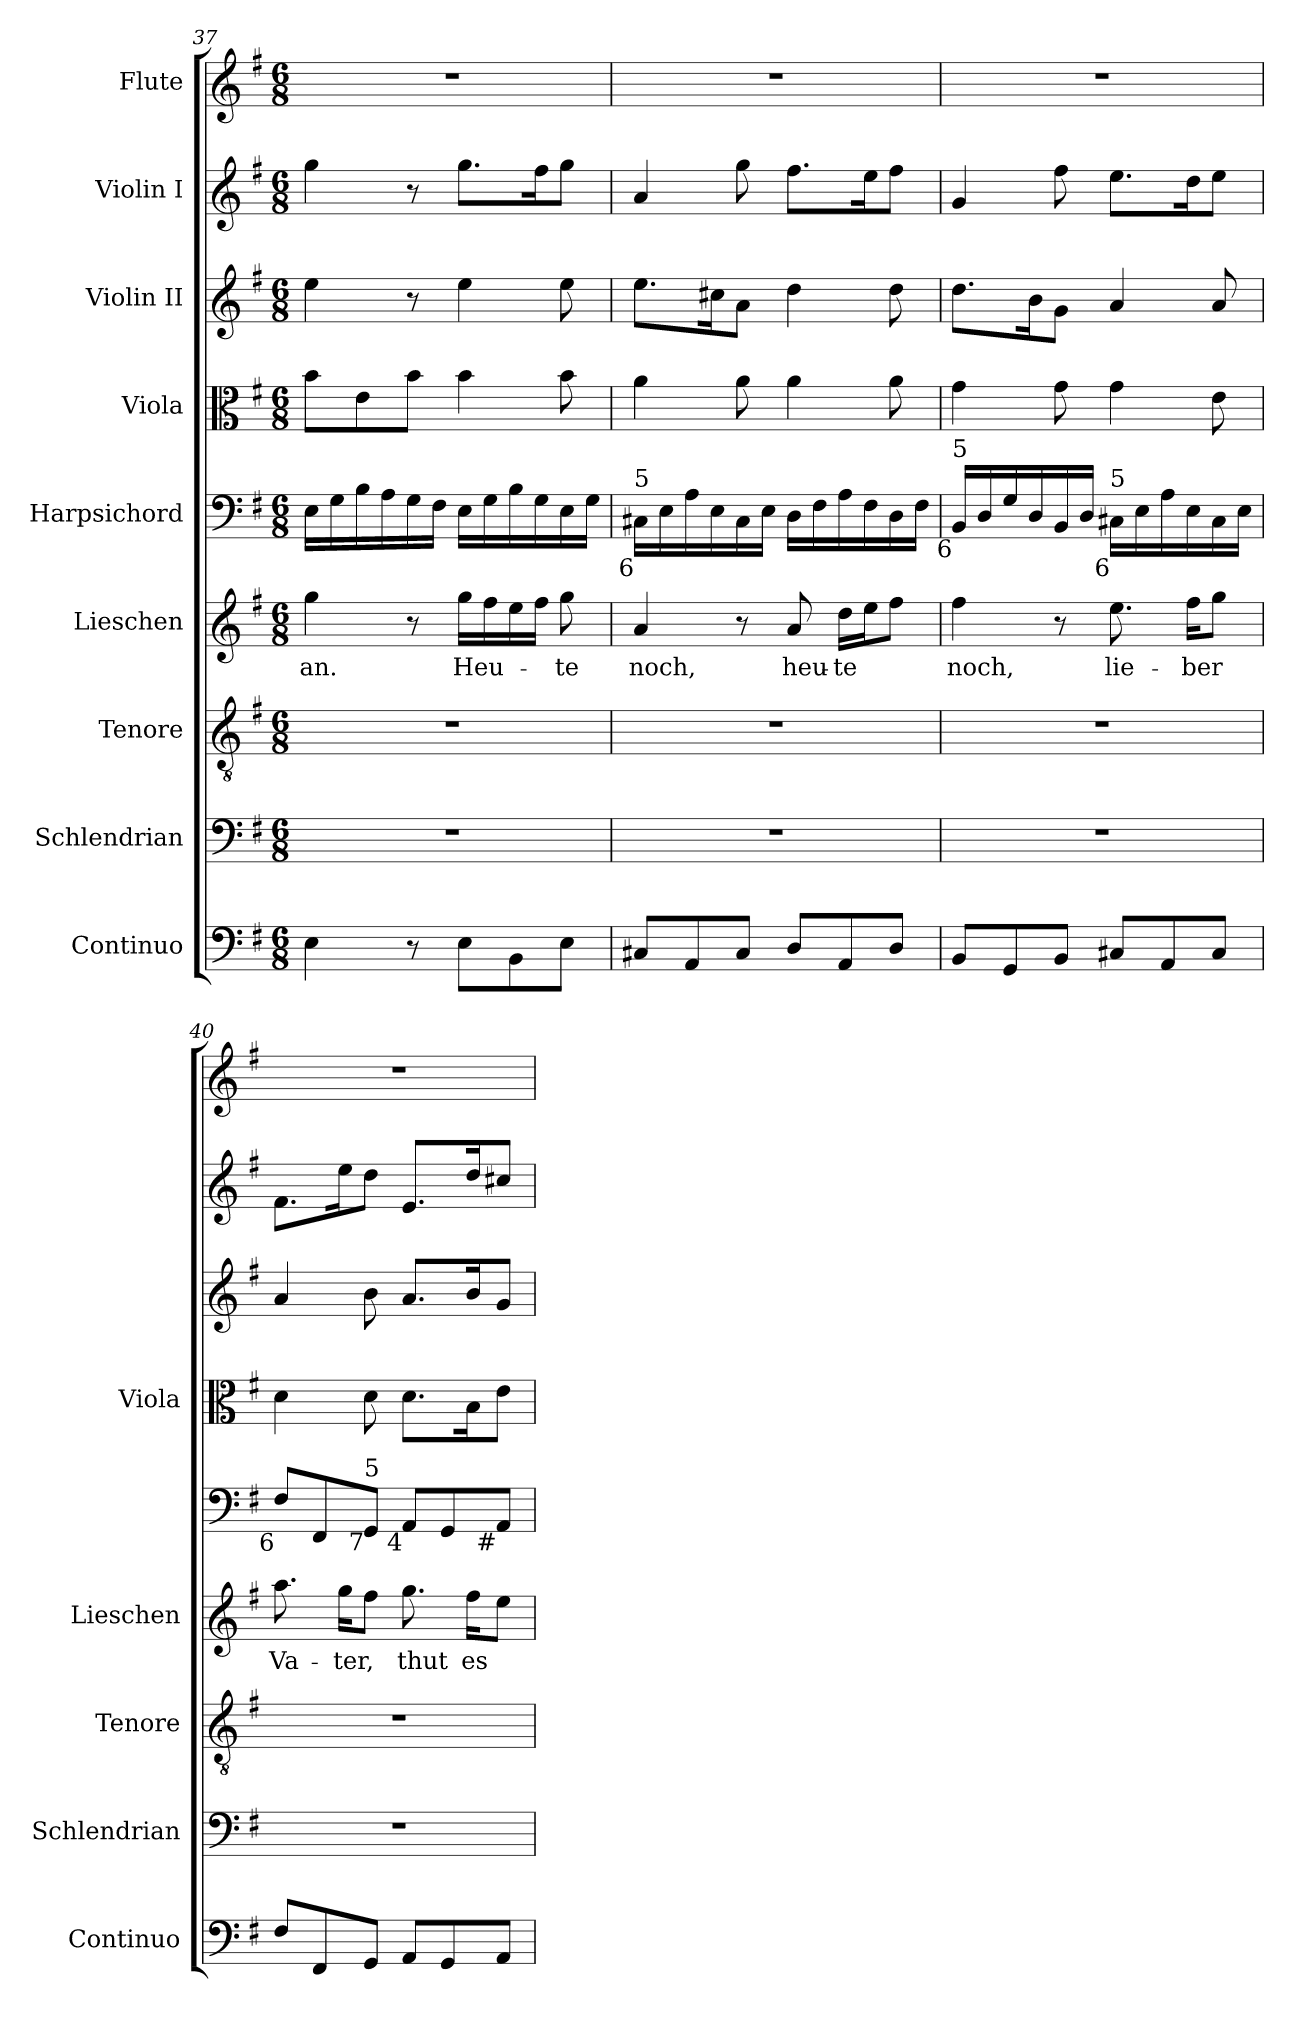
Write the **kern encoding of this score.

**kern	**kern	**kern	**kern	**text	**kern	**kern	**kern	**kern	**kern
*part9	*part8	*part7	*part6	*part6	*part5	*part4	*part3	*part2	*part1
*staff9	*staff8	*staff7	*staff6	*staff6	*staff5	*staff4	*staff3	*staff2	*staff1
*I"Continuo	*I"Schlendrian	*I"Tenore	*I"Lieschen	*	*I"Harpsichord	*I"Viola	*I"Violin II	*I"Violin I	*I"Flute
*I'Continuo	*I'Schlendrian	*I'Tenore	*I'Lieschen	*	*	*I'Viola	*	*	*
*clefF4	*clefF4	*clefGv2	*clefG2	*	*clefF4	*clefC3	*clefG2	*clefG2	*clefG2
*	*	*ITrd7c12	*	*	*	*	*	*	*
*k[f#]	*k[f#]	*k[f#]	*k[f#]	*	*k[f#]	*k[f#]	*k[f#]	*k[f#]	*k[f#]
*G:	*G:	*G:	*G:	*	*G:	*G:	*G:	*G:	*G:
*M6/8	*M6/8	*M6/8	*M6/8	*	*M6/8	*M6/8	*M6/8	*M6/8	*M6/8
=37	=37	=37	=37	=37	=37	=37	=37	=37	=37
!	!LO:N:vis=1	!LO:N:vis=1	!	!	!	!	!	!	!
!	!	!	!	!LO:LY:b:color=#000000	!	!	!	!	!LO:N:vis=1
4Ei\	2.r	2.r	4ggi\	an.	16Ei\LL	8bi\L	4eei\	4ggi\	2.r
.	.	.	.	.	16Gi\	.	.	.	.
.	.	.	.	.	16Bi\	8ei\	.	.	.
.	.	.	.	.	16Ai\	.	.	.	.
8r	.	.	8r	.	16Gi\	8bi\J	8r	8r	.
.	.	.	.	.	16F#i\JJ	.	.	.	.
!	!	!	!	!LO:LY:b:color=#000000	!	!	!	!	!
8Ei\L	.	.	16ggi\LL	Heu-	16Ei\LL	4bi\	4eei\	8.ggi\L	.
.	.	.	16ff#i\	.	16Gi\	.	.	.	.
8BBi\	.	.	16eei\	.	16Bi\	.	.	.	.
.	.	.	16ff#i\JJ	.	16Gi\	.	.	16ff#i\k	.
!	!	!	!	!LO:LY:b:color=#000000	!	!	!	!	!
8Ei\J	.	.	8ggi\	-te	16Ei\	8bi\	8eei\	8ggi\J	.
.	.	.	.	.	16Gi\JJ	.	.	.	.
=38	=38	=38	=38	=38	=38	=38	=38	=38	=38
!	!LO:N:vis=1	!LO:N:vis=1	!	!	!	!	!	!	!
!	!	!	!	!	!LO:TX:b:rj:t=6	!	!	!	!
!	!	!	!	!	!LO:TX:t=5	!	!	!	!
!	!	!	!	!LO:LY:b:color=#000000	!	!	!	!	!LO:N:vis=1
8C#Xi/L	2.r	2.r	4ai/	noch,	16C#Xi\LL	4ai\	8.eei\L	4ai/	2.r
.	.	.	.	.	16Ei\	.	.	.	.
8AAi/	.	.	.	.	16Ai\	.	.	.	.
.	.	.	.	.	16Ei\	.	16cc#Xi\k	.	.
8C#i/J	.	.	8r	.	16C#i\	8ai\	8ai\J	8ggi\	.
.	.	.	.	.	16Ei\JJ	.	.	.	.
!	!	!	!	!LO:LY:b:color=#000000	!	!	!	!	!
8Di/L	.	.	8ai/	heu-	16Di\LL	4ai\	4ddi\	8.ff#i\L	.
.	.	.	.	.	16F#i\	.	.	.	.
!	!	!	!	!LO:LY:b:color=#000000	!	!	!	!	!
8AAi/	.	.	16ddi\LL	-te	16Ai\	.	.	.	.
.	.	.	16eei\J	.	16F#i\	.	.	16eei\k	.
8Di/J	.	.	8ff#i\J	.	16Di\	8ai\	8ddi\	8ff#i\J	.
.	.	.	.	.	16F#i\JJ	.	.	.	.
!!LO:PB:g=z
=39	=39	=39	=39	=39	=39	=39	=39	=39	=39
!	!LO:N:vis=1	!LO:N:vis=1	!	!	!	!	!	!	!
!	!	!	!	!	!LO:TX:b:rj:t=6	!	!	!	!
!	!	!	!	!	!LO:TX:t=5	!	!	!	!
!	!	!	!	!LO:LY:b:color=#000000	!	!	!	!	!LO:N:vis=1
8BBi/L	2.r	2.r	4ff#i\	noch,	16BBi/LL	4gi\	8.ddi\L	4gi/	2.r
.	.	.	.	.	16Di/	.	.	.	.
8GGi/	.	.	.	.	16Gi/	.	.	.	.
.	.	.	.	.	16Di/	.	16bi\k	.	.
8BBi/J	.	.	8r	.	16BBi/	8gi\	8gi\J	8ff#i\	.
.	.	.	.	.	16Di/JJ	.	.	.	.
!	!	!	!	!	!LO:TX:b:rj:t=6	!	!	!	!
!	!	!	!	!	!LO:TX:t=5	!	!	!	!
!	!	!	!	!LO:LY:b:color=#000000	!	!	!	!	!
8C#Xi/L	.	.	8.eei\	lie-	16C#Xi\LL	4gi\	4ai/	8.eei\L	.
.	.	.	.	.	16Ei\	.	.	.	.
8AAi/	.	.	.	.	16Ai\	.	.	.	.
!	!	!	!	!LO:LY:b:color=#000000	!	!	!	!	!
.	.	.	16ff#i\KL	-ber	16Ei\	.	.	16ddi\k	.
8C#i/J	.	.	8ggi\J	.	16C#i\	8ei\	8ai/	8eei\J	.
.	.	.	.	.	16Ei\JJ	.	.	.	.
=40	=40	=40	=40	=40	=40	=40	=40	=40	=40
!	!LO:N:vis=1	!LO:N:vis=1	!	!	!	!	!	!	!
!	!	!	!	!	!LO:TX:b:rj:t=6	!	!	!	!
!	!	!	!	!LO:LY:b:color=#000000	!	!	!	!	!LO:N:vis=1
8F#i/L	2.r	2.r	8.aai\	Va-	8F#i/L	4di\	4ai/	8.f#i\L	2.r
8FF#i/	.	.	.	.	8FF#i/	.	.	.	.
!	!	!	!	!LO:LY:b:color=#000000	!	!	!	!	!
.	.	.	16ggi\KL	-ter,	.	.	.	16eei\k	.
!	!	!	!	!	!LO:TX:b:rj:t=7	!	!	!	!
!	!	!	!	!	!LO:TX:t=5	!	!	!	!
8GGi/J	.	.	8ff#i\J	.	8GGi/J	8di\	8bi\	8ddi\J	.
!	!	!	!	!	!LO:TX:b:rj:t=4	!	!	!	!
!	!	!	!	!LO:LY:b:color=#000000	!	!	!	!	!
8AAi/L	.	.	8.ggi\	thut	8AAi/L	8.di\L	8.ai/L	8.ei/L	.
8GGi/	.	.	.	.	8GGi/	.	.	.	.
!	!	!	!	!LO:LY:b:color=#000000	!	!	!	!	!
.	.	.	16ff#i\KL	es	.	16Bi\k	16bi/k	16ddi/k	.
!	!	!	!	!	!LO:TX:b:rj:t=#	!	!	!	!
8AAi/J	.	.	8eei\J	.	8AAi/J	8ei\J	8gi/J	8cc#Xi/J	.
=	=	=	=	=	=	=	=	=	=
*-	*-	*-	*-	*-	*-	*-	*-	*-	*-
